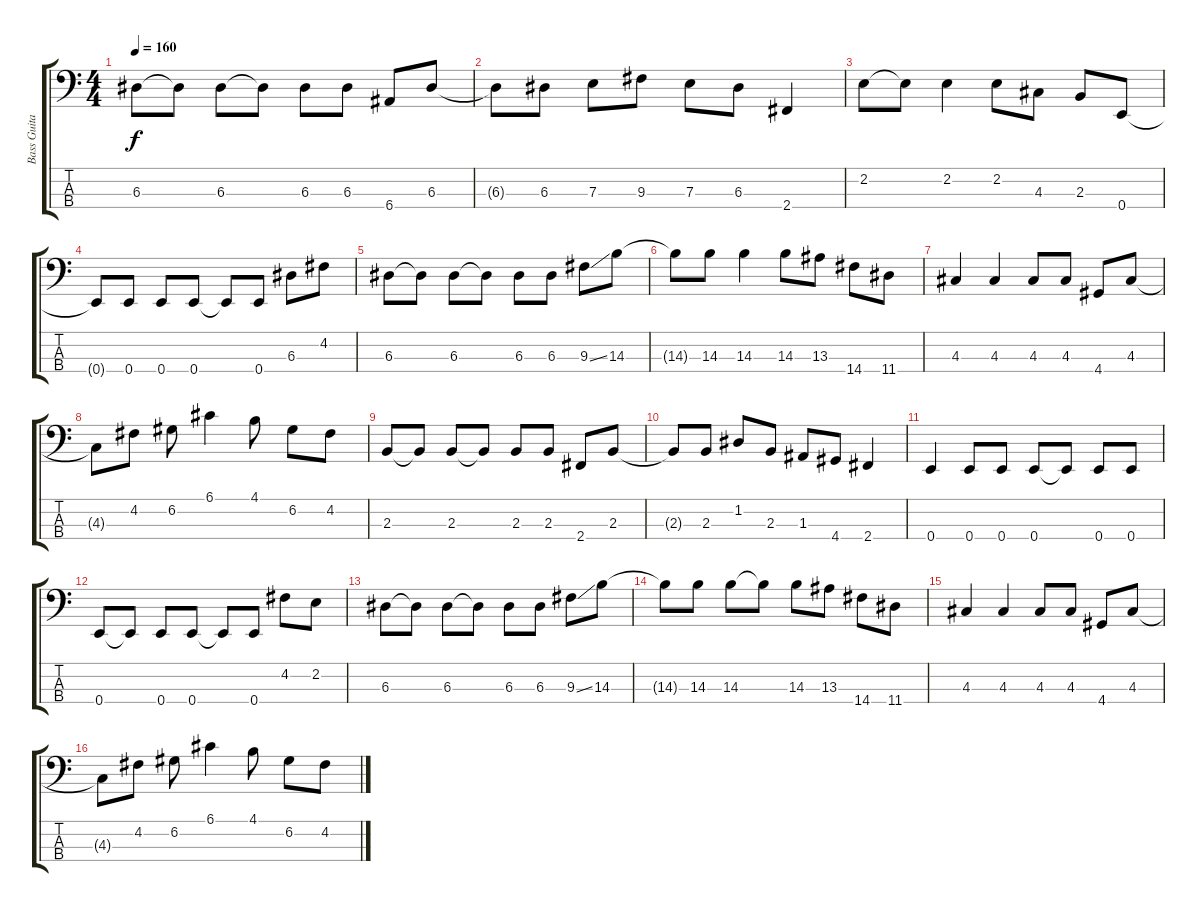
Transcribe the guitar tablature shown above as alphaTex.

\track ("Bass Guitar" "Bass Guita") {instrument electricbasspick}
\staff {score tabs}
\tuning (G2 D2 A1 E1) {hide}
\ts (4 4)
\tempo 160
\clef f4
\ks c
6.3.8{dy f} 6.3{t}.8 6.3.8 6.3{t}.8 6.3.8 6.3.8 6.4.8 6.3.8 |
6.3{t}.8 6.3.8 7.3.8 9.3.8 7.3.8 6.3.8 2.4.4 |
2.2.8 2.2{t}.8 2.2.4 2.2.8 4.3.8 2.3.8 0.4.8 |
0.4{t}.8 0.4.8 0.4.8 0.4.8 0.4{t}.8 0.4.8 6.3.8 4.2.8 |
6.3.8 6.3{t}.8 6.3.8 6.3{t}.8 6.3.8 6.3.8 9.3{ss}.8 14.3.8 |
14.3{t}.8 14.3.8 14.3.4 14.3.8 13.3.8 14.4.8 11.4.8 |
4.3.4 4.3.4 4.3.8 4.3.8 4.4.8 4.3.8 |
4.3{t}.8 4.2.8 6.2.8 6.1.4 4.1.8 6.2.8 4.2.8 |
2.3.8 2.3{t}.8 2.3.8 2.3{t}.8 2.3.8 2.3.8 2.4.8 2.3.8 |
2.3{t}.8 2.3.8 1.2.8 2.3.8 1.3.8 4.4.8 2.4.4 |
0.4.4 0.4.8 0.4.8 0.4.8 0.4{t}.8 0.4.8 0.4.8 |
0.4.8 0.4{t}.8 0.4.8 0.4.8 0.4{t}.8 0.4.8 4.2.8 2.2.8 |
6.3.8 6.3{t}.8 6.3.8 6.3{t}.8 6.3.8 6.3.8 9.3{ss}.8 14.3.8 |
14.3{t}.8 14.3.8 14.3.8 14.3{t}.8 14.3.8 13.3.8 14.4.8 11.4.8 |
4.3.4 4.3.4 4.3.8 4.3.8 4.4.8 4.3.8 |
4.3{t}.8 4.2.8 6.2.8 6.1.4 4.1.8 6.2.8 4.2.8
